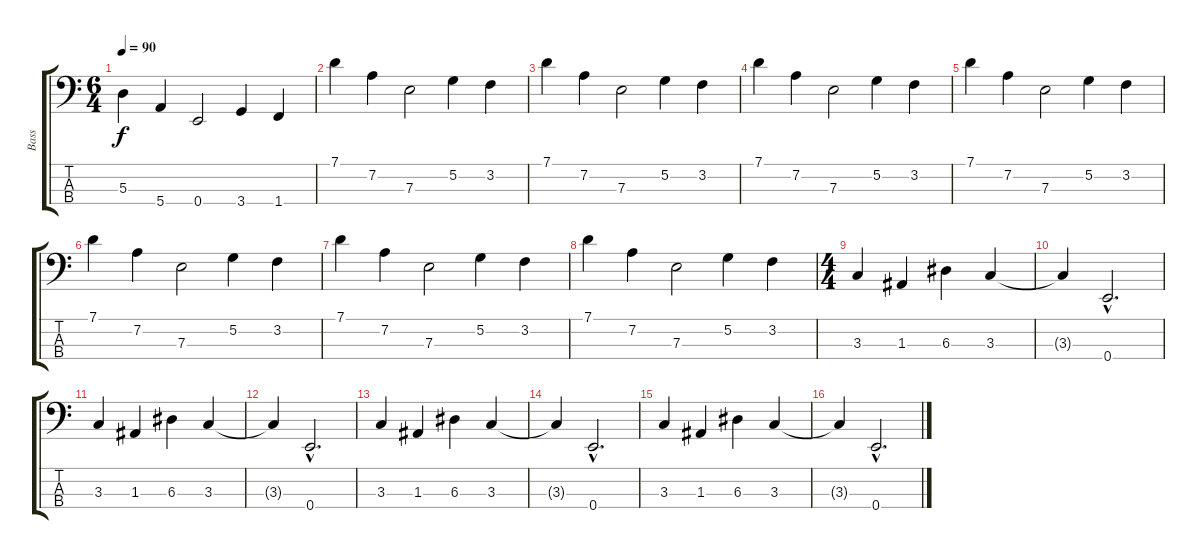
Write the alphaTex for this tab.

\track ("Bass" "Bass") {instrument electricbassfinger}
\staff {score tabs}
\tuning (G2 D2 A1 E1) {hide}
\ts (6 4)
\tempo 90
\clef f4
\ks c
5.3.4{dy f} 5.4.4 0.4.2 3.4.4 1.4.4 |
7.1.4 7.2.4 7.3.2 5.2.4 3.2.4 |
7.1.4 7.2.4 7.3.2 5.2.4 3.2.4 |
7.1.4 7.2.4 7.3.2 5.2.4 3.2.4 |
7.1.4 7.2.4 7.3.2 5.2.4 3.2.4 |
7.1.4 7.2.4 7.3.2 5.2.4 3.2.4 |
7.1.4 7.2.4 7.3.2 5.2.4 3.2.4 |
7.1.4 7.2.4 7.3.2 5.2.4 3.2.4 |
\ts (4 4)
3.3.4 1.3.4 6.3.4 3.3.4 |
3.3{t}.4 0.4{hac}.2{d} |
3.3.4 1.3.4 6.3.4 3.3.4 |
3.3{t}.4 0.4{hac}.2{d} |
3.3.4 1.3.4 6.3.4 3.3.4 |
3.3{t}.4 0.4{hac}.2{d} |
3.3.4 1.3.4 6.3.4 3.3.4 |
3.3{t}.4 0.4{hac}.2{d}
